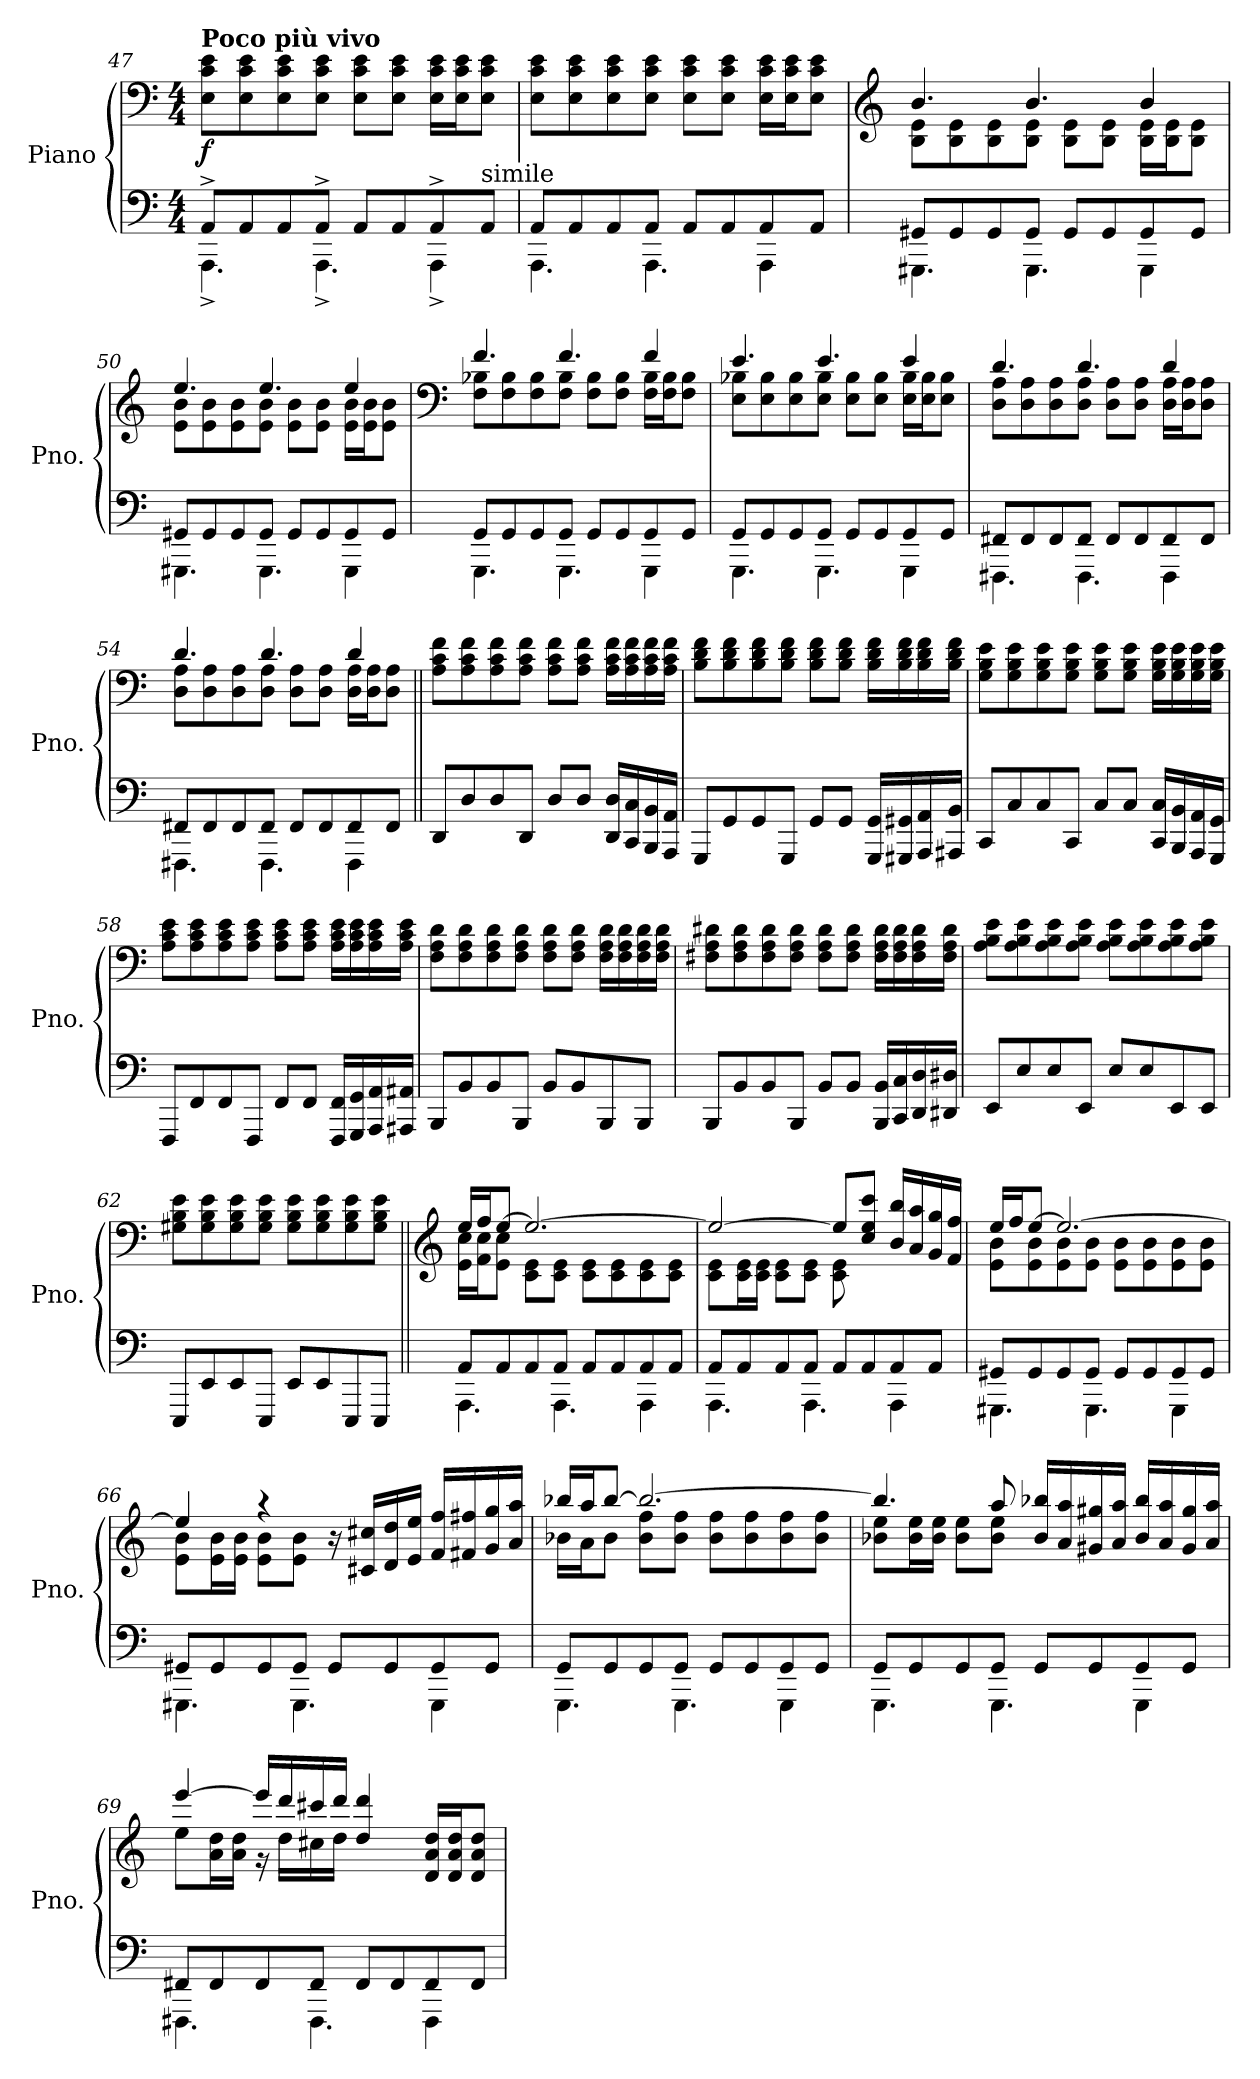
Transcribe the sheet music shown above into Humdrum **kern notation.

**kern	**kern	**dynam
*part1	*part1	*part1
*staff2	*staff1	*staff1/2
*I"Piano	*	*
*I'Pno.	*	*
*clefF4	*clefF4	*
*k[]	*k[]	*
*M4/4	*M4/4	*
=47	=47	=47
*^	*	*
!	!	!LO:TX:a:B:t=Poco più vivo	!
!	!	!	!LO:DY:b
8AA^/L	4.AAA^\	8E\ 8c\ 8e\L	f
8AA/	.	8E\ 8c\ 8e\	.
8AA/	.	8E\ 8c\ 8e\	.
8AA^/J	4.AAA^\	8E\ 8c\ 8e\J	.
8AA/L	.	8E\ 8c\ 8e\L	.
8AA/	.	8E\ 8c\ 8e\J	.
8AA^/	4AAA^\	16E\ 16c\ 16e\LL	.
.	.	16E\ 16c\ 16e\J	.
!LO:TX:a:t=simile	!	!	!
8AA/J	.	8E\ 8c\ 8e\J	.
=48	=48	=48	=48
8AA/L	4.AAA\	8E\ 8c\ 8e\L	.
8AA/	.	8E\ 8c\ 8e\	.
8AA/	.	8E\ 8c\ 8e\	.
8AA/J	4.AAA\	8E\ 8c\ 8e\J	.
8AA/L	.	8E\ 8c\ 8e\L	.
8AA/	.	8E\ 8c\ 8e\J	.
8AA/	4AAA\	16E\ 16c\ 16e\LL	.
.	.	16E\ 16c\ 16e\J	.
8AA/J	.	8E\ 8c\ 8e\J	.
!!LO:LB:g=z
=49	=49	=49	=49
*	*	*clefG2	*
*	*	*^	*
8GG#X/L	4.GGG#X\	4.b/	8B\ 8e\L	.
8GG#/	.	.	8B\ 8e\	.
8GG#/	.	.	8B\ 8e\	.
8GG#/J	4.GGG#\	4.b/	8B\ 8e\J	.
8GG#/L	.	.	8B\ 8e\L	.
8GG#/	.	.	8B\ 8e\J	.
8GG#/	4GGG#\	4b/	16B\ 16e\LL	.
.	.	.	16B\ 16e\J	.
8GG#/J	.	.	8B\ 8e\J	.
=50	=50	=50	=50	=50
8GG#X/L	4.GGG#X\	4.ee/	8e\ 8b\L	.
8GG#/	.	.	8e\ 8b\	.
8GG#/	.	.	8e\ 8b\	.
8GG#/J	4.GGG#\	4.ee/	8e\ 8b\J	.
8GG#/L	.	.	8e\ 8b\L	.
8GG#/	.	.	8e\ 8b\J	.
8GG#/	4GGG#\	4ee/	16e\ 16b\LL	.
.	.	.	16e\ 16b\J	.
8GG#/J	.	.	8e\ 8b\J	.
=51	=51	=51	=51	=51
*	*	*clefF4	*	*
8GG/L	4.GGG\	4.f/	8F\ 8B-X\L	.
8GG/	.	.	8F\ 8B-\	.
8GG/	.	.	8F\ 8B-\	.
8GG/J	4.GGG\	4.f/	8F\ 8B-\J	.
8GG/L	.	.	8F\ 8B-\L	.
8GG/	.	.	8F\ 8B-\J	.
8GG/	4GGG\	4f/	16F\ 16B-\LL	.
.	.	.	16F\ 16B-\J	.
8GG/J	.	.	8F\ 8B-\J	.
!!LO:LB:g=z	!!
=52	=52	=52	=52	=52
8GG/L	4.GGG\	4.e/	8E\ 8B-X\L	.
8GG/	.	.	8E\ 8B-\	.
8GG/	.	.	8E\ 8B-\	.
8GG/J	4.GGG\	4.e/	8E\ 8B-\J	.
8GG/L	.	.	8E\ 8B-\L	.
8GG/	.	.	8E\ 8B-\J	.
8GG/	4GGG\	4e/	16E\ 16B-\LL	.
.	.	.	16E\ 16B-\J	.
8GG/J	.	.	8E\ 8B-\J	.
=53	=53	=53	=53	=53
8FF#X/L	4.FFF#X\	4.d/	8D\ 8A\L	.
8FF#/	.	.	8D\ 8A\	.
8FF#/	.	.	8D\ 8A\	.
8FF#/J	4.FFF#\	4.d/	8D\ 8A\J	.
8FF#/L	.	.	8D\ 8A\L	.
8FF#/	.	.	8D\ 8A\J	.
8FF#/	4FFF#\	4d/	16D\ 16A\LL	.
.	.	.	16D\ 16A\J	.
8FF#/J	.	.	8D\ 8A\J	.
=54	=54	=54	=54	=54
8FF#X/L	4.FFF#X\	4.d/	8D\ 8A\L	.
8FF#/	.	.	8D\ 8A\	.
8FF#/	.	.	8D\ 8A\	.
8FF#/J	4.FFF#\	4.d/	8D\ 8A\J	.
8FF#/L	.	.	8D\ 8A\L	.
8FF#/	.	.	8D\ 8A\J	.
8FF#/	4FFF#\	4d/	16D\ 16A\LL	.
.	.	.	16D\ 16A\J	.
8FF#/J	.	.	8D\ 8A\J	.
*v	*v	*	*	*
*	*v	*v	*
!!LO:LB:g=z
=55||	=55||	=55||
8DD/L	8A\ 8c\ 8f\L	.
8D/	8A\ 8c\ 8f\	.
8D/	8A\ 8c\ 8f\	.
8DD/J	8A\ 8c\ 8f\J	.
8D/L	8A\ 8c\ 8f\L	.
8D/J	8A\ 8c\ 8f\J	.
16DD/ 16D/LL	16A\ 16c\ 16f\LL	.
16CC/ 16C/	16A\ 16c\ 16f\	.
16BBB/ 16BB/	16A\ 16c\ 16f\	.
16AAA/ 16AA/JJ	16A\ 16c\ 16f\JJ	.
=56	=56	=56
8GGG/L	8B\ 8d\ 8f\L	.
8GG/	8B\ 8d\ 8f\	.
8GG/	8B\ 8d\ 8f\	.
8GGG/J	8B\ 8d\ 8f\J	.
8GG/L	8B\ 8d\ 8f\L	.
8GG/J	8B\ 8d\ 8f\J	.
16GGG/ 16GG/LL	16B\ 16d\ 16f\LL	.
16GGG#X/ 16GG#X/	16B\ 16d\ 16f\	.
16AAA/ 16AA/	16B\ 16d\ 16f\	.
16AAA#X/ 16BB/JJ	16B\ 16d\ 16f\JJ	.
=57	=57	=57
8CC/L	8G\ 8B\ 8e\L	.
8C/	8G\ 8B\ 8e\	.
8C/	8G\ 8B\ 8e\	.
8CC/J	8G\ 8B\ 8e\J	.
8C/L	8G\ 8B\ 8e\L	.
8C/J	8G\ 8B\ 8e\J	.
16CC/ 16C/LL	16G\ 16B\ 16e\LL	.
16BBB/ 16BB/	16G\ 16B\ 16e\	.
16AAA/ 16AA/	16G\ 16B\ 16e\	.
16GGG/ 16GG/JJ	16G\ 16B\ 16e\JJ	.
!!LO:LB:g=z
=58	=58	=58
8FFF/L	8A\ 8c\ 8e\L	.
8FF/	8A\ 8c\ 8e\	.
8FF/	8A\ 8c\ 8e\	.
8FFF/J	8A\ 8c\ 8e\J	.
8FF/L	8A\ 8c\ 8e\L	.
8FF/J	8A\ 8c\ 8e\J	.
16FFF/ 16FF/LL	16A\ 16c\ 16e\LL	.
16GGG/ 16GG/	16A\ 16c\ 16e\	.
16AAA/ 16AA/	16A\ 16c\ 16e\	.
16AAA#X/ 16AA#X/JJ	16A\ 16c\ 16e\JJ	.
=59	=59	=59
8BBB/L	8F\ 8A\ 8d\L	.
8BB/	8F\ 8A\ 8d\	.
8BB/	8F\ 8A\ 8d\	.
8BBB/J	8F\ 8A\ 8d\J	.
8BB/L	8F\ 8A\ 8d\L	.
8BB/	8F\ 8A\ 8d\J	.
8BBB/	16F\ 16A\ 16d\LL	.
.	16F\ 16A\ 16d\	.
8BBB/J	16F\ 16A\ 16d\	.
.	16F\ 16A\ 16d\JJ	.
=60	=60	=60
8BBB/L	8F#X\ 8A\ 8d#X\L	.
8BB/	8F#\ 8A\ 8d#\	.
8BB/	8F#\ 8A\ 8d#\	.
8BBB/J	8F#\ 8A\ 8d#\J	.
8BB/L	8F#\ 8A\ 8d#\L	.
8BB/J	8F#\ 8A\ 8d#\J	.
16BBB/ 16BB/LL	16F#\ 16A\ 16d#\LL	.
16CC/ 16C/	16F#\ 16A\ 16d#\	.
16DD/ 16D/	16F#\ 16A\ 16d#\	.
16DD#X/ 16D#X/JJ	16F#\ 16A\ 16d#\JJ	.
!!LO:PB:g=z
=61	=61	=61
8EE/L	8A\ 8B\ 8e\L	.
8E/	8A\ 8B\ 8e\	.
8E/	8A\ 8B\ 8e\	.
8EE/J	8A\ 8B\ 8e\J	.
8E/L	8A\ 8B\ 8e\L	.
8E/	8A\ 8B\ 8e\	.
8EE/	8A\ 8B\ 8e\	.
8EE/J	8A\ 8B\ 8e\J	.
=62	=62	=62
8EEE/L	8G#X\ 8B\ 8e\L	.
8EE/	8G#\ 8B\ 8e\	.
8EE/	8G#\ 8B\ 8e\	.
8EEE/J	8G#\ 8B\ 8e\J	.
8EE/L	8G#\ 8B\ 8e\L	.
8EE/	8G#\ 8B\ 8e\	.
8EEE/	8G#\ 8B\ 8e\	.
8EEE/J	8G#\ 8B\ 8e\J	.
=63||	=63||	=63||
*	*clefG2	*
*^	*^	*
!	!	!	!	!LO:DY:b
8AA/L	4.AAA\	16ee/LL	16e\ 16cc\LL	other-dynamics
.	.	16ff/J	16f\ 16cc\J	.
8AA/	.	[8ee/J	8e\ 8cc\J	.
8AA/	.	2.ee/_	8c\ 8e\L	.
8AA/J	4.AAA\	.	8c\ 8e\J	.
8AA/L	.	.	8c\ 8e\L	.
8AA/	.	.	8c\ 8e\	.
8AA/	4AAA\	.	8c\ 8e\	.
8AA/J	.	.	8c\ 8e\J	.
!!LO:LB:g=z	!!
=64	=64	=64	=64	=64
8AA/L	4.AAA\	2ee/_	8c\ 8e\L	.
8AA/	.	.	16c\ 16e\L	.
.	.	.	16c\ 16e\JJ	.
8AA/	.	.	8c\ 8e\L	.
8AA/J	4.AAA\	.	8c\ 8e\J	.
8AA/L	.	8ee/L]	8c\ 8e\	.
8AA/	.	8cc/ 8ee/ 8ccc/J	4.ryy	.
8AA/	4AAA\	16b/ 16bb/LL	.	.
.	.	16a/ 16aa/	.	.
8AA/J	.	16g/ 16gg/	.	.
.	.	16f/ 16ff/JJ	.	.
=65	=65	=65	=65	=65
8GG#X/L	4.GGG#X\	16ee/LL	8e\ 8b\L	.
.	.	16ff/J	.	.
8GG#/	.	[8ee/J	8e\ 8b\	.
8GG#/	.	2.ee/_	8e\ 8b\	.
8GG#/J	4.GGG#\	.	8e\ 8b\J	.
8GG#/L	.	.	8e\ 8b\L	.
8GG#/	.	.	8e\ 8b\	.
8GG#/	4GGG#\	.	8e\ 8b\	.
8GG#/J	.	.	8e\ 8b\J	.
=66	=66	=66	=66	=66
8GG#X/L	4.GGG#X\	4ee/]	8e\ 8b\L	.
8GG#/	.	.	16e\ 16b\L	.
.	.	.	16e\ 16b\JJ	.
8GG#/	.	4r	8e\ 8b\L	.
8GG#/J	4.GGG#\	.	8e\ 8b\J	.
8GG#/L	.	16r	2ryy	.
.	.	16c#X/ 16cc#X/LL	.	.
8GG#/	.	16d/ 16dd/	.	.
.	.	16e/ 16ee/JJ	.	.
8GG#/	4GGG#\	16f/ 16ff/LL	.	.
.	.	16f#X/ 16ff#X/	.	.
8GG#/J	.	16g/ 16gg/	.	.
.	.	16a/ 16aa/JJ	.	.
!!LO:LB:g=z	!!
=67	=67	=67	=67	=67
8GG/L	4.GGG\	16bb-X/LL	16b-X\LL	.
.	.	16aa/J	16a\J	.
8GG/	.	[8bb-/J	8b-\J	.
8GG/	.	2.bb-/_	8b-\ 8ff\L	.
8GG/J	4.GGG\	.	8b-\ 8ff\J	.
8GG/L	.	.	8b-\ 8ff\L	.
8GG/	.	.	8b-\ 8ff\	.
8GG/	4GGG\	.	8b-\ 8ff\	.
8GG/J	.	.	8b-\ 8ff\J	.
=68	=68	=68	=68	=68
8GG/L	4.GGG\	4.bb-/]	8b-X\ 8ee\L	.
8GG/	.	.	16b-\ 16ee\L	.
.	.	.	16b-\ 16ee\JJ	.
8GG/	.	.	8b-\ 8ee\L	.
8GG/J	4.GGG\	8aa/	8b-\ 8ee\J	.
8GG/L	.	16b-/ 16bb-X/LL	2ryy	.
.	.	16a/ 16aa/	.	.
8GG/	.	16g#X/ 16gg#X/	.	.
.	.	16a/ 16aa/JJ	.	.
8GG/	4GGG\	16b-/ 16bb-/LL	.	.
.	.	16a/ 16aa/	.	.
8GG/J	.	16g#/ 16gg#/	.	.
.	.	16a/ 16aa/JJ	.	.
!!LO:LB:g=z	!!
=69	=69	=69	=69	=69
8FF#X/L	4.FFF#X\	[4eee/	8ee\L	.
8FF#/	.	.	16a\ 16dd\L	.
.	.	.	16a\ 16dd\JJ	.
8FF#/	.	16eee/LL]	16r	.
.	.	16ddd/	16dd\LL	.
8FF#/J	4.FFF#\	16ccc#X/	16cc#X\	.
.	.	16ddd/JJ	16dd\JJ	.
8FF#/L	.	4dd/ 4ddd/	2ryy	.
8FF#/	.	.	.	.
8FF#/	4FFF#\	16d/ 16a/ 16dd/LL	.	.
.	.	16d/ 16a/ 16dd/J	.	.
8FF#/J	.	8d/ 8a/ 8dd/J	.	.
*v	*v	*	*	*
*	*v	*v	*
=	=	=
*-	*-	*-
